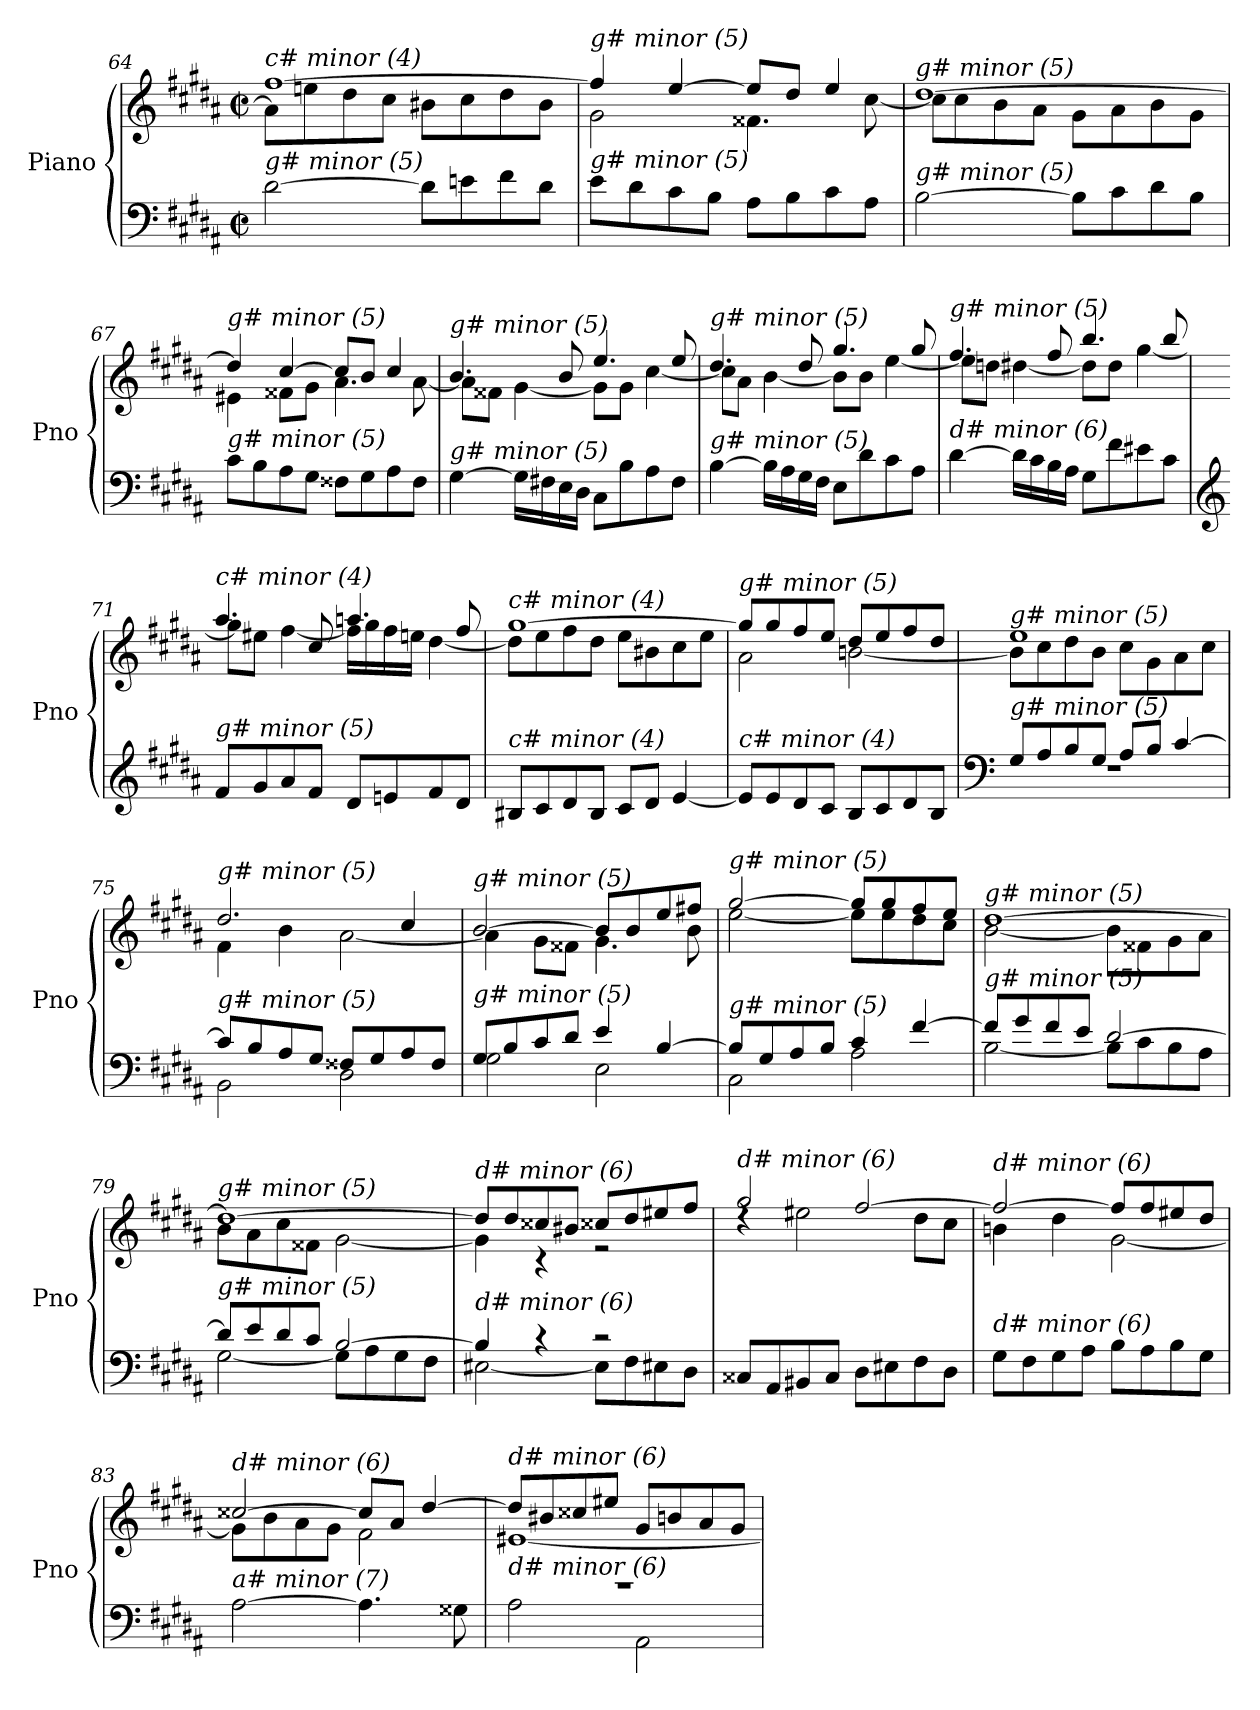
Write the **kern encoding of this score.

**kern	**kern
*part1	*part1
*staff2	*staff1
*I"Piano	*
*I'Pno	*
!!LO:LB:g=z
*clefF4	*clefG2
*k[f#c#g#d#a#]	*k[f#c#g#d#a#]
*M2/2	*M2/2
*met(c|)	*met(c|)
=64	=64
*	*^
!	!LO:TX:i:t=c# minor (4)	!
!LO:TX:i:t=g# minor (5)	!	!
[2d#\	[1ff#	8a#\L]
.	.	8een\
.	.	8dd#\
.	.	8cc#\J
8d#\L]	.	8b#X\L
8en\	.	8cc#\
8f#\	.	8dd#\
8d#\J	.	8b#\J
=65	=65	=65
!	!LO:TX:i:t=g# minor (5)	!
!LO:TX:i:t=g# minor (5)	!	!
8e\L	4ff#/]	2g#\
8d#\	.	.
8c#\	[4ee/	.
8B\J	.	.
8A#\L	8ee/L]	4.f##X\
8B\	8dd#/J	.
8c#\	4ee/	.
8A#\J	.	[8cc#\
=66	=66	=66
!	!LO:TX:i:t=g# minor (5)	!
!LO:TX:i:t=g# minor (5)	!	!
[2B\	[1dd#	8cc#\L]
.	.	8cc#\
.	.	8b\
.	.	8a#\J
8B\L]	.	8g#\L
8c#\	.	8a#\
8d#\	.	8b\
8B\J	.	8g#\J
=67	=67	=67
!	!LO:TX:i:t=g# minor (5)	!
!LO:TX:i:t=g# minor (5)	!	!
8c#\L	4dd#/]	4e#X\
8B\	.	.
8A#\	[4cc#/	8f##X\L
8G#\J	.	8g#\J
8F##X\L	8cc#/L]	4.a#\
8G#\	8b/J	.
8A#\	4cc#/	.
8F##\J	.	[8a#\
=68	=68	=68
!	!LO:TX:i:t=g# minor (5)	!
!LO:TX:i:t=g# minor (5)	!	!
[4G#\	4.b/	8a#\L]
.	.	8f##X\J
16G#\LL]	.	[4g#\
16F#X\	.	.
16E\	8b/	.
16D#\JJ	.	.
8C#\L	4.ee/	8g#\L]
8B\	.	8g#\J
8A#\	.	[4cc#\
8F#\J	8ee/	.
!!LO:LB:g=z	!!
=69	=69	=69
!	!LO:TX:i:t=g# minor (5)	!
!LO:TX:i:t=g# minor (5)	!	!
[4B\	4.dd#/	8cc#\L]
.	.	8a#\J
16B\LL]	.	[4b\
16A#\	.	.
16G#\	8dd#/	.
16F#\JJ	.	.
8E\L	4.gg#/	8b\L]
8d#\	.	8b\J
8c#\	.	[4ee\
8A#\J	8gg#/	.
=70	=70	=70
!	!LO:TX:i:t=g# minor (5)	!
!LO:TX:i:t=d# minor (6)	!	!
[4d#\	4.ff#/	8ee\L]
.	.	8ddni\J
16d#\LL]	.	[4dd#\
16c#\	.	.
16B\	8ff#/	.
16A#\JJ	.	.
8G#\L	4.bb/	8dd#\L]
8f#\	.	8dd#\J
8e#X\	.	[4gg#\
8c#\J	8bb/	.
=71	=71	=71
*clefG2	*	*
!	!LO:TX:i:t=c# minor (4)	!
!LO:TX:i:t=g# minor (5)	!	!
8f#/L	4.aa#/	8gg#\L]
8g#/	.	8ee#X\J
8a#/	.	[4ff#\
8f#/J	8cc#/	.
8d#/L	4.aan/	16ff#\LL]
.	.	16gg#\
8en/	.	16ff#\
.	.	16een\JJ
8f#/	.	[4dd#\
8d#/J	8ff#/	.
=72	=72	=72
!	!LO:TX:i:t=c# minor (4)	!
!LO:TX:i:t=c# minor (4)	!	!
8B#X/L	[1gg#	8dd#\L]
8c#/	.	8ee\
8d#/	.	8ff#\
8B#/J	.	8dd#\J
8c#/L	.	8ee\L
8d#/J	.	8b#X\
[4e/	.	8cc#\
.	.	8ee\J
!!LO:LB:g=z	!!
=73	=73	=73
!	!LO:TX:i:t=g# minor (5)	!
!LO:TX:i:t=c# minor (4)	!	!
8e/L]	8gg#/L]	2a#\
8e/	8gg#/	.
8d#/	8ff#/	.
8c#/J	8ee/J	.
8B/L	8dd#/L	[2bn\
8c#/	8ee/	.
8d#/	8ff#/	.
8B/J	8dd#/J	.
=74	=74	=74
*clefF4	*	*
*^	*	*
!	!	!LO:TX:i:t=g# minor (5)	!
!LO:TX:i:t=g# minor (5)	!	!	!
8G#/L	1rF	1ee	8b\L]
8A#/	.	.	8cc#\
8B/	.	.	8dd#\
8G#/J	.	.	8b\J
8A#/L	.	.	8cc#\L
8B/J	.	.	8g#\
[4c#/	.	.	8a#\
.	.	.	8cc#\J
=75	=75	=75	=75
!	!	!LO:TX:i:t=g# minor (5)	!
!LO:TX:i:t=g# minor (5)	!	!	!
8c#/L]	2BB\	2.dd#/	4f#\
8B/	.	.	.
8A#/	.	.	4b\
8G#/J	.	.	.
8F##X/L	2D#\	.	[2a#\
8G#/	.	.	.
8A#/	.	4cc#/	.
8F##/J	.	.	.
=76	=76	=76	=76
!	!	!LO:TX:i:t=g# minor (5)	!
!LO:TX:i:t=g# minor (5)	!	!	!
8G#/L	2G#\	[2b/	4a#\]
8B/	.	.	.
8c#/	.	.	8g#\L
8d#/J	.	.	8f##X\J
4e/	2E\	8b/L]	4.g#\
.	.	8b/	.
[4B/	.	8ee/	.
.	.	8ff#X/J	8b\
=77	=77	=77	=77
!	!	!LO:TX:i:t=g# minor (5)	!
!LO:TX:i:t=g# minor (5)	!	!	!
8B/L]	2C#\	[2gg#/	[2ee\
8G#/	.	.	.
8A#/	.	.	.
8B/J	.	.	.
4c#/	2A#\	8gg#/L]	8ee\L]
.	.	8gg#/	8ee\
[4f#/	.	8ff#/	8dd#\
.	.	8ee/J	8cc#\J
!!LO:PB:g=z	!!
=78	=78	=78	=78
!	!	!LO:TX:i:t=g# minor (5)	!
!LO:TX:i:t=g# minor (5)	!	!	!
8f#/L]	[2B\	[1dd#	[2b\
8g#/	.	.	.
8f#/	.	.	.
8e/J	.	.	.
[2d#/	8B\L]	.	8b\L]
.	8c#\	.	8f##X\
.	8B\	.	8g#\
.	8A#\J	.	8a#\J
=79	=79	=79	=79
!	!	!LO:TX:i:t=g# minor (5)	!
!LO:TX:i:t=g# minor (5)	!	!	!
8d#/L]	[2G#\	1dd#_	8b\L
8e/	.	.	8a#\
8d#/	.	.	8cc#\
8c#/J	.	.	8f##X\J
[2B/	8G#\L]	.	[2g#\
.	8A#\	.	.
.	8G#\	.	.
.	8F#\J	.	.
=80	=80	=80	=80
!	!	!LO:TX:i:t=d# minor (6)	!
!LO:TX:i:t=d# minor (6)	!	!	!
4B/]	[2E#X\	8dd#/L]	4g#\]
.	.	8dd#/	.
4r	.	8cc##X/	4r
.	.	8b#X/J	.
2r	8E#\L]	8cc##X/L	2r
.	8F#\	8dd#/	.
.	8E#X\	8ee#X/	.
.	8D#\J	8ff#/J	.
=81	=81	=81	=81
!	!	!LO:TX:i:t=d# minor (6)	!
!LO:TX:i:t=d# minor (6)	!	!	!
*v	*v	*	*
8C##X/L	2gg#/	4rdd
8AA#/	.	.
8BB#X/	.	2ee#X\
8C##/J	.	.
8D#\L	[2ff#/	.
8E#X\	.	.
8F#\	.	8dd#\L
8D#\J	.	8cc#\J
=82	=82	=82
!	!LO:TX:i:t=d# minor (6)	!
!LO:TX:i:t=d# minor (6)	!	!
8G#\L	2ff#/_	4bn\
8F#\	.	.
8G#\	.	4dd#\
8A#\J	.	.
8B\L	8ff#/L]	[2g#\
8A#\	8ff#/	.
8B\	8ee#X/	.
8G#\J	8dd#/J	.
!!LO:LB:g=z	!!
=83	=83	=83
!	!LO:TX:i:t=d# minor (6)	!
!LO:TX:i:t=a# minor (7)	!	!
[2A#\	[2cc##X/	8g#\L]
.	.	8b\
.	.	8a#\
.	.	8g#\J
4.A#\]	8cc##/L]	2f#\
.	8a#/J	.
.	[4dd#/	.
8G##X\	.	.
=84	=84	=84
*^	*	*
!	!	!LO:TX:i:t=d# minor (6)	!
!LO:TX:i:t=d# minor (6)	!	!	!
1r	2A#\	8dd#/L]	[1e#X
.	.	8b#X/	.
.	.	8cc##X/	.
.	.	8ee#X/J	.
.	2AA#\	8g#/L	.
.	.	8bn/	.
.	.	8a#/	.
.	.	8g#/J	.
*v	*v	*	*
*	*v	*v
=	=
*-	*-
